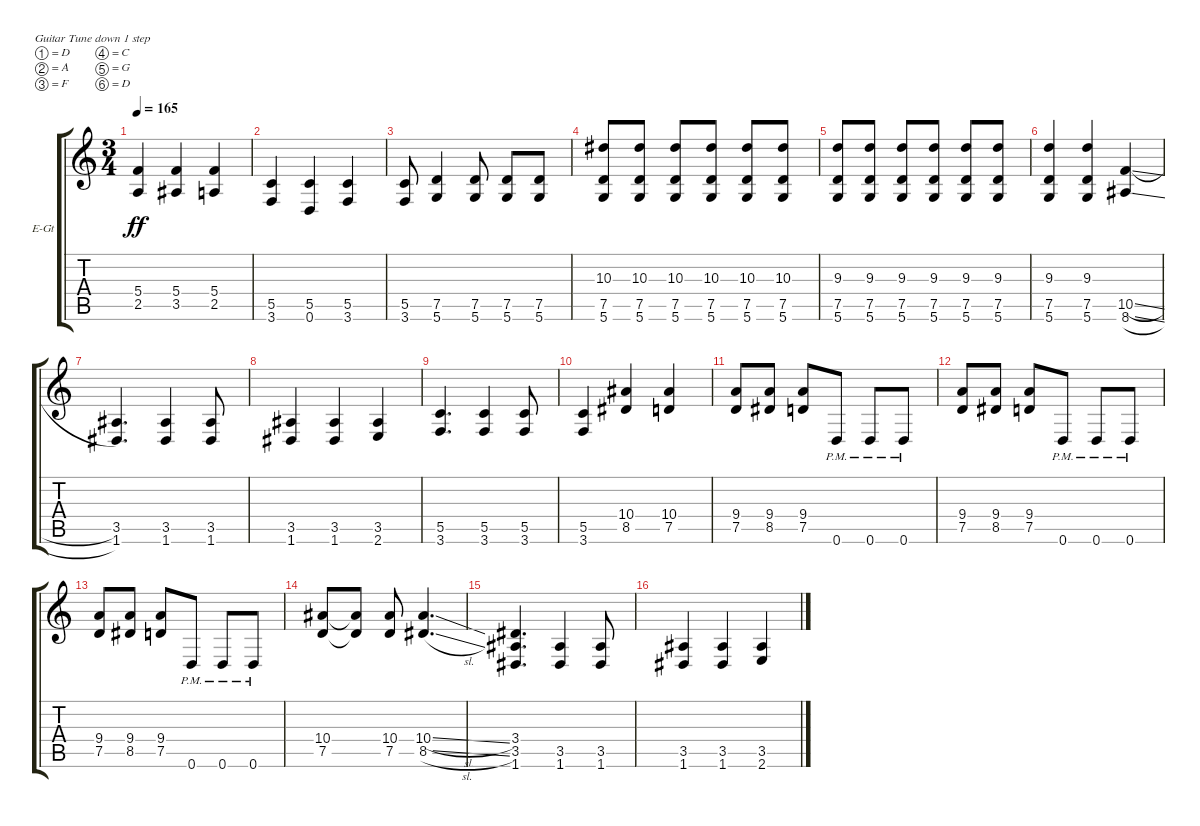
\bracketExtendMode groupsimilarinstruments
\firstSystemTrackNameOrientation horizontal
\otherSystemsTrackNameOrientation horizontal
\track ("Kaleb - Rhythm" "E-Gt") {instrument distortionguitar}
\staff {score tabs}
\tuning (D4 A3 F3 C3 G2 D2)
\ts (3 4)
\tempo 165
\clef g2
\ks c
(2.5 5.4).4{dy ff} (3.5 5.4).4 (2.5 5.4).4 |
(3.6 5.5).4 (0.6 5.5).4 (3.6 5.5).4 |
(3.6 5.5).8 (5.6 7.5).4 (5.6 7.5).8 (5.6 7.5).8 (5.6 7.5).8 |
(5.6 7.5 10.3).8 (5.6 7.5 10.3).8 (5.6 7.5 10.3).8 (5.6 7.5 10.3).8 (5.6 7.5 10.3).8 (5.6 7.5 10.3).8 |
(5.6 7.5 9.3).8 (5.6 7.5 9.3).8 (5.6 7.5 9.3).8 (5.6 7.5 9.3).8 (5.6 7.5 9.3).8 (5.6 7.5 9.3).8 |
(5.6 7.5 9.3).4 (5.6 7.5 9.3).4 (8.6{sl} 10.5{sl}).4 |
(1.6 3.5).4{d} (1.6 3.5).4 (1.6 3.5).8 |
(1.6 3.5).4 (1.6 3.5).4 (2.6 3.5).4 |
(3.6 5.5).4{d} (3.6 5.5).4 (3.6 5.5).8 |
(3.6 5.5).4 (8.5 10.4).4 (7.5 10.4).4 |
(7.5 9.4).8 (8.5 9.4).8 (7.5 9.4).8 0.6{pm}.8 0.6{pm}.8 0.6{pm}.8 |
(7.5 9.4).8 (8.5 9.4).8 (7.5 9.4).8 0.6{pm}.8 0.6{pm}.8 0.6{pm}.8 |
(7.5 9.4).8 (8.5 9.4).8 (7.5 9.4).8 0.6{pm}.8 0.6{pm}.8 0.6{pm}.8 |
(10.4 7.5).8 (10.4{t} 7.5{t}).8 (10.4 7.5).8 (10.4{sl} 8.5{sl}).4{d} |
(1.6 3.5 3.4).4{d} (1.6 3.5).4 (1.6 3.5).8 |
(1.6 3.5).4 (1.6 3.5).4 (2.6 3.5).4
